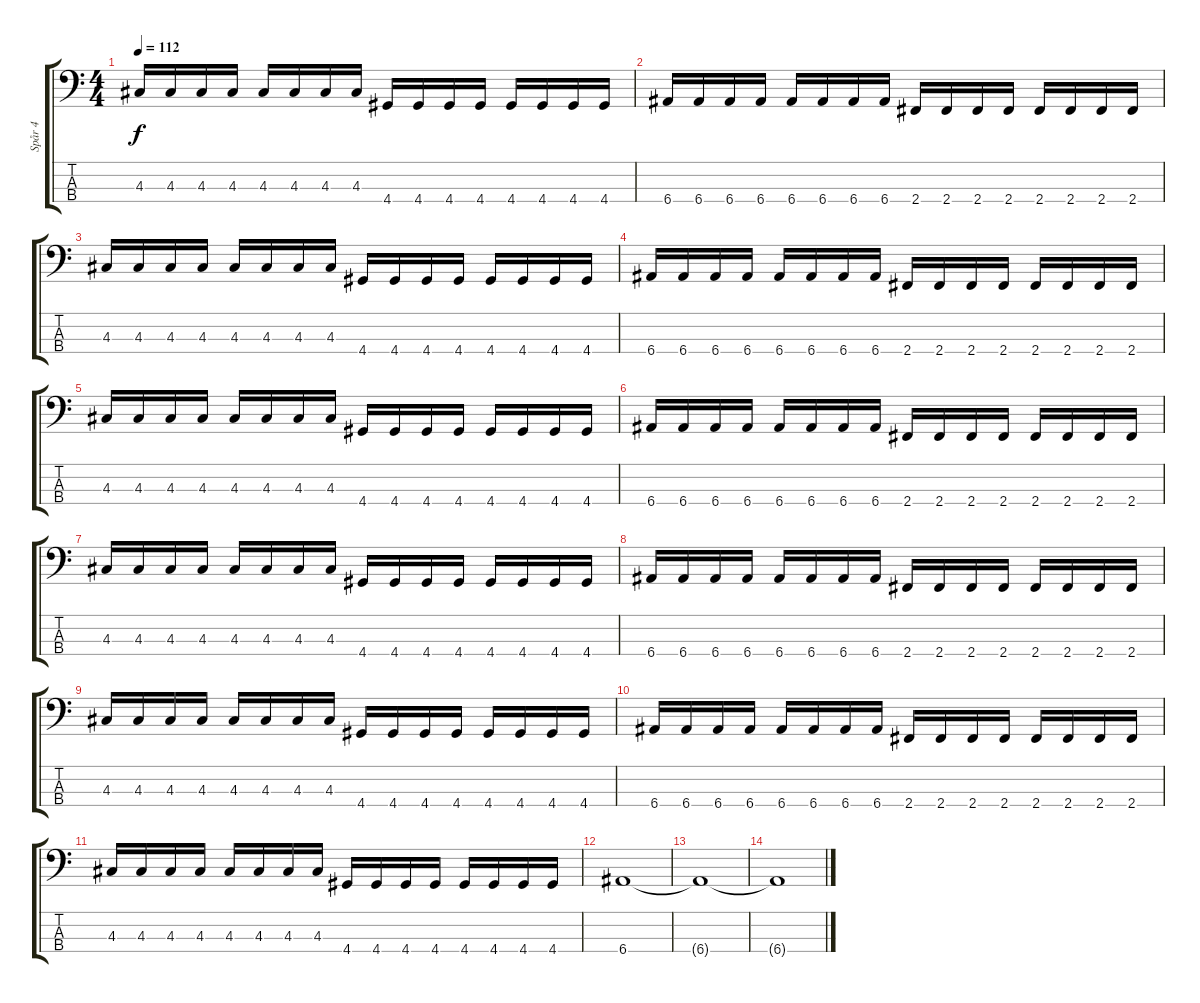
\track ("Spår 4" "Spår 4") {instrument electricbassfinger}
\staff {score tabs}
\tuning (G2 D2 A1 E1) {hide}
\ts (4 4)
\tempo 112
\clef f4
\ks c
4.3.16{dy f} 4.3.16 4.3.16 4.3.16 4.3.16 4.3.16 4.3.16 4.3.16 4.4.16 4.4.16 4.4.16 4.4.16 4.4.16 4.4.16 4.4.16 4.4.16 |
6.4.16 6.4.16 6.4.16 6.4.16 6.4.16 6.4.16 6.4.16 6.4.16 2.4.16 2.4.16 2.4.16 2.4.16 2.4.16 2.4.16 2.4.16 2.4.16 |
4.3.16 4.3.16 4.3.16 4.3.16 4.3.16 4.3.16 4.3.16 4.3.16 4.4.16 4.4.16 4.4.16 4.4.16 4.4.16 4.4.16 4.4.16 4.4.16 |
6.4.16 6.4.16 6.4.16 6.4.16 6.4.16 6.4.16 6.4.16 6.4.16 2.4.16 2.4.16 2.4.16 2.4.16 2.4.16 2.4.16 2.4.16 2.4.16 |
4.3.16 4.3.16 4.3.16 4.3.16 4.3.16 4.3.16 4.3.16 4.3.16 4.4.16 4.4.16 4.4.16 4.4.16 4.4.16 4.4.16 4.4.16 4.4.16 |
6.4.16 6.4.16 6.4.16 6.4.16 6.4.16 6.4.16 6.4.16 6.4.16 2.4.16 2.4.16 2.4.16 2.4.16 2.4.16 2.4.16 2.4.16 2.4.16 |
4.3.16 4.3.16 4.3.16 4.3.16 4.3.16 4.3.16 4.3.16 4.3.16 4.4.16 4.4.16 4.4.16 4.4.16 4.4.16 4.4.16 4.4.16 4.4.16 |
6.4.16 6.4.16 6.4.16 6.4.16 6.4.16 6.4.16 6.4.16 6.4.16 2.4.16 2.4.16 2.4.16 2.4.16 2.4.16 2.4.16 2.4.16 2.4.16 |
4.3.16 4.3.16 4.3.16 4.3.16 4.3.16 4.3.16 4.3.16 4.3.16 4.4.16 4.4.16 4.4.16 4.4.16 4.4.16 4.4.16 4.4.16 4.4.16 |
6.4.16 6.4.16 6.4.16 6.4.16 6.4.16 6.4.16 6.4.16 6.4.16 2.4.16 2.4.16 2.4.16 2.4.16 2.4.16 2.4.16 2.4.16 2.4.16 |
4.3.16 4.3.16 4.3.16 4.3.16 4.3.16 4.3.16 4.3.16 4.3.16 4.4.16 4.4.16 4.4.16 4.4.16 4.4.16 4.4.16 4.4.16 4.4.16 |
6.4.1 |
6.4{t}.1 |
6.4{t}.1
